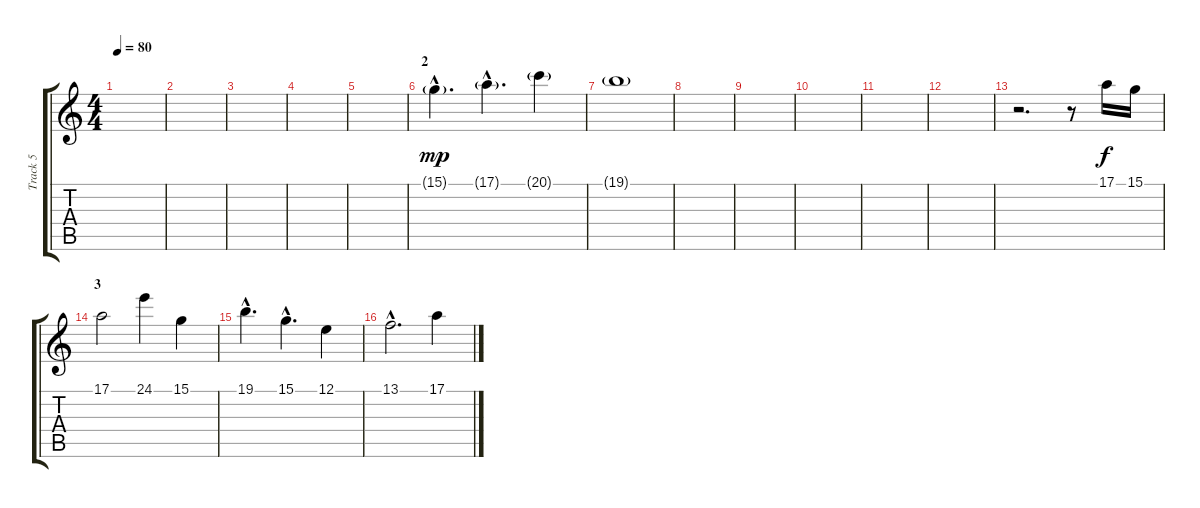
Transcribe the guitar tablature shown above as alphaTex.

\track ("Track 5" "Track 5") {instrument flute}
\staff {score tabs}
\tuning (E4 B3 G3 D3 A2 E2) {hide}
\ts (4 4)
\tempo 80
\clef g2
\ks c
|
|
|
|
|
\section ("" "2")
15.1{g hac}.4{d dy mp} 17.1{g hac}.4{d} 20.1{g}.4 |
19.1{g}.1 |
|
|
|
|
|
r.2{d} r.8 17.1.16{dy f} 15.1.16 |
\section ("" "3")
17.1.2 24.1.4 15.1.4 |
19.1{hac}.4{d} 15.1{hac}.4{d} 12.1.4 |
13.1{hac}.2{d} 17.1.4
